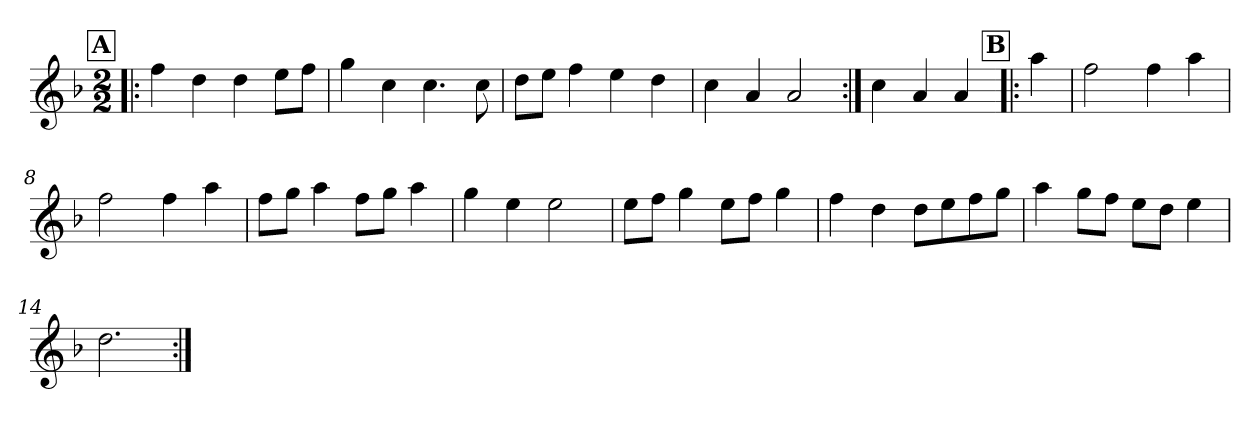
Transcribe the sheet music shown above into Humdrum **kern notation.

**kern
*part1
*staff1
*clefG2
*k[b-]
*d:
*M2/2
*MM232
!!LO:REH:place=s1:a:B:fs=14:t=A
=1!|:
4ff\
4dd\
4dd\
8ee\L
8ff\J
=2
4gg\
4cc\
4.cc\
8cc\
=3
8dd\L
8ee\J
4ff\
4ee\
4dd\
=4
4cc\
4a/
2a/
=5:|!
4cc\
4a/
4a/
!!LO:REH:place=s1:a:B:fs=14:t=B
=6!|:
4aa\
=7
2ff\
4ff\
4aa\
=8
2ff\
4ff\
4aa\
=9
8ff\L
8gg\J
4aa\
8ff\L
8gg\J
4aa\
=10
4gg\
4ee\
2ee\
!!LO:LB:g=z
=11
8ee\L
8ff\J
4gg\
8ee\L
8ff\J
4gg\
=12
4ff\
4dd\
8dd\L
8ee\
8ff\
8gg\J
=13
4aa\
8gg\L
8ff\J
8ee\L
8dd\J
4ee\
=14
2.dd\
=:|!
*-
